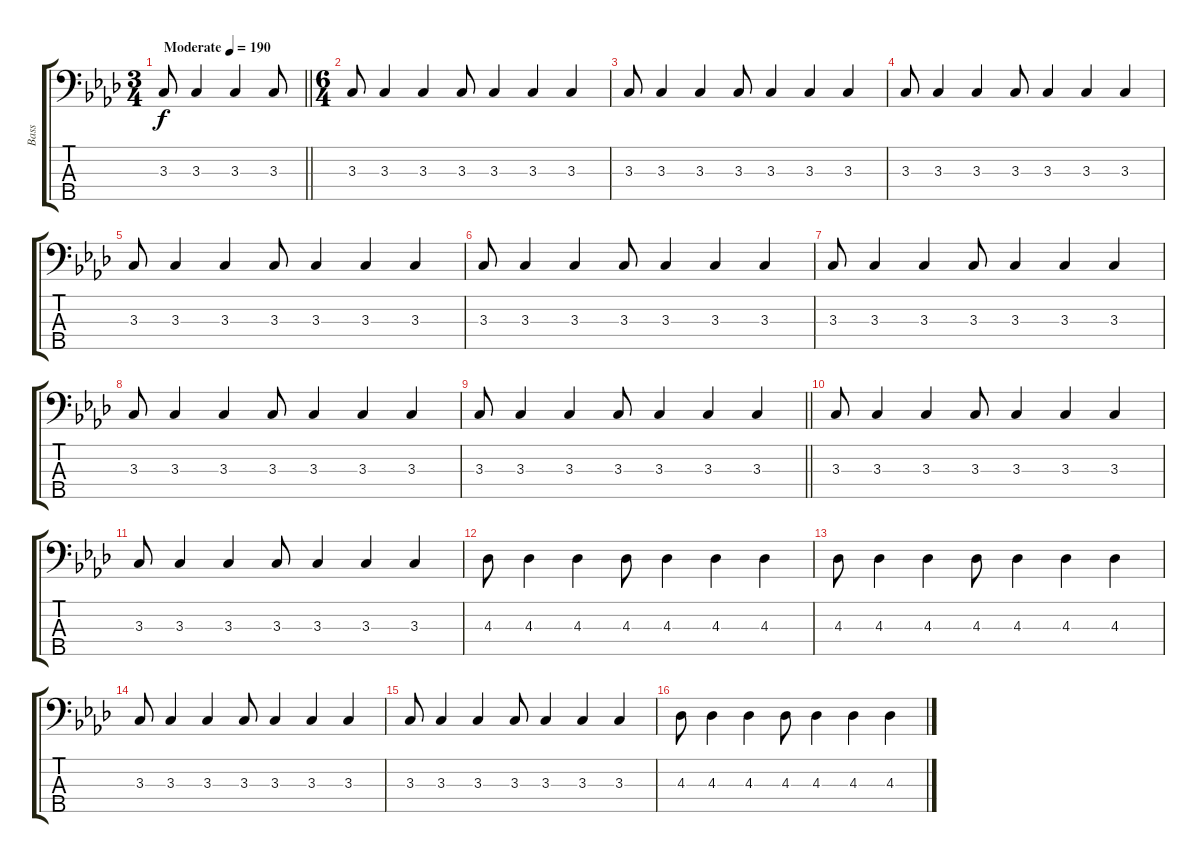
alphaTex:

\track ("Bass" "Bass") {instrument electricbasspick}
\staff {score tabs}
\tuning (G2 D2 A1 E1 B0) {hide}
\ts (3 4)
\tempo (190 "Moderate")
\clef f4
\barLineRight lightlight
\ks fminor
3.3.8{dy f instrument electricbasspick} 3.3.4 3.3.4 3.3.8 |
\ts (6 4)
3.3.8 3.3.4 3.3.4 3.3.8 3.3.4 3.3.4 3.3.4 |
3.3.8 3.3.4 3.3.4 3.3.8 3.3.4 3.3.4 3.3.4 |
3.3.8 3.3.4 3.3.4 3.3.8 3.3.4 3.3.4 3.3.4 |
3.3.8 3.3.4 3.3.4 3.3.8 3.3.4 3.3.4 3.3.4 |
3.3.8 3.3.4 3.3.4 3.3.8 3.3.4 3.3.4 3.3.4 |
3.3.8 3.3.4 3.3.4 3.3.8 3.3.4 3.3.4 3.3.4 |
3.3.8 3.3.4 3.3.4 3.3.8 3.3.4 3.3.4 3.3.4 |
\barLineRight lightlight
3.3.8 3.3.4 3.3.4 3.3.8 3.3.4 3.3.4 3.3.4 |
3.3.8 3.3.4 3.3.4 3.3.8 3.3.4 3.3.4 3.3.4 |
3.3.8 3.3.4 3.3.4 3.3.8 3.3.4 3.3.4 3.3.4 |
4.3.8 4.3.4 4.3.4 4.3.8 4.3.4 4.3.4 4.3.4 |
4.3.8 4.3.4 4.3.4 4.3.8 4.3.4 4.3.4 4.3.4 |
3.3.8 3.3.4 3.3.4 3.3.8 3.3.4 3.3.4 3.3.4 |
3.3.8 3.3.4 3.3.4 3.3.8 3.3.4 3.3.4 3.3.4 |
4.3.8 4.3.4 4.3.4 4.3.8 4.3.4 4.3.4 4.3.4
